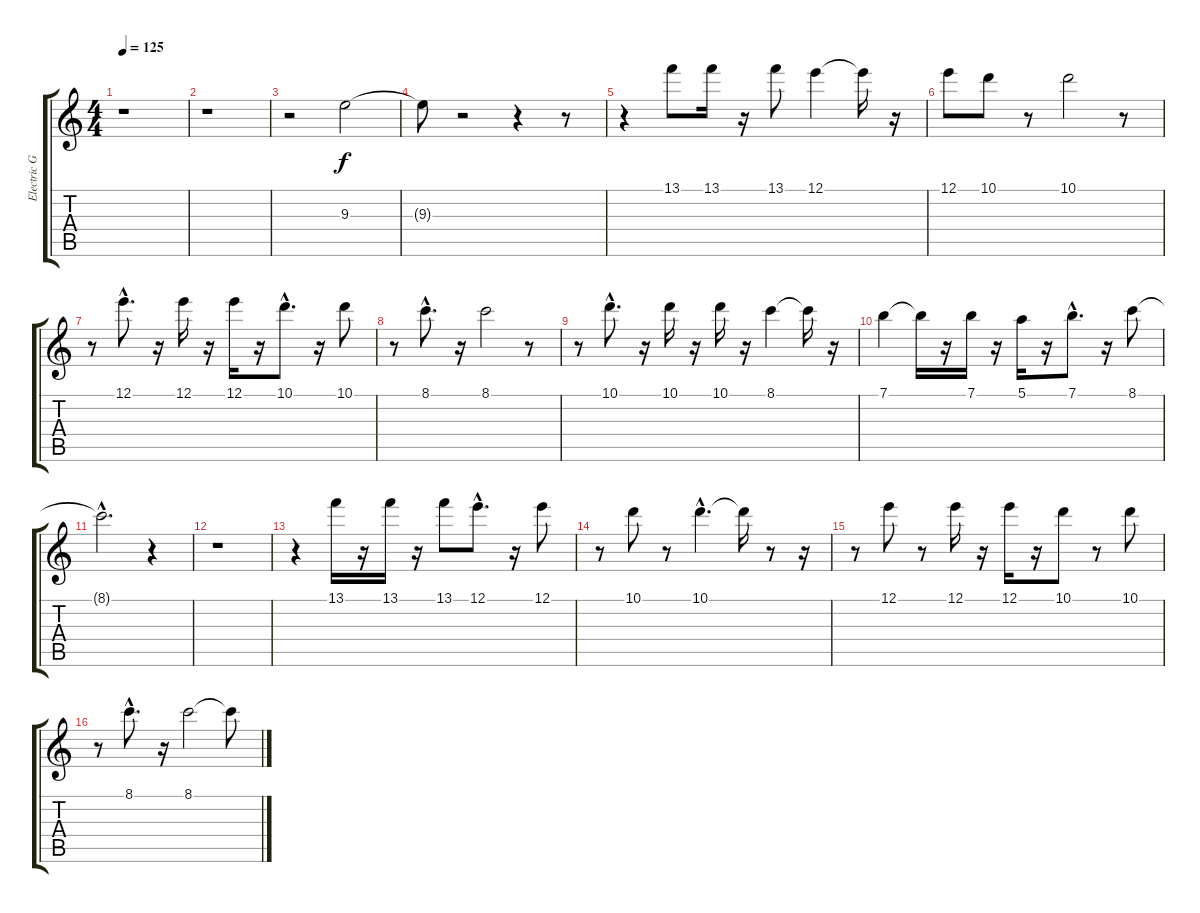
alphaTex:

\track ("Electric Guitar (Jazz)" "Electric G") {instrument electricguitarjazz}
\staff {score tabs}
\tuning (E4 B3 G3 D3 A2 E2) {hide}
\ts (4 4)
\tempo 125
\clef g2
\ks c
r.1{dy f} |
r.1 |
r.2 9.3.2 |
9.3{t}.8 r.2 r.4 r.8 |
r.4 13.1.8 13.1.16 r.16 13.1.8 12.1.4 12.1{t}.16 r.16 |
12.1.8 10.1.8 r.8 10.1.2 r.8 |
r.8 12.1{hac}.8{d} r.16 12.1.16 r.16 12.1.16 r.16 10.1{hac}.8{d} r.16 10.1.8 |
r.8 8.1{hac}.8{d} r.16 8.1.2 r.8 |
r.8 10.1{hac}.8{d} r.16 10.1.16 r.16 10.1.16 r.16 8.1.4 8.1{t}.16 r.16 |
7.1.4 7.1{t}.16 r.16 7.1.16 r.16 5.1.16 r.16 7.1{hac}.8{d} r.16 8.1.8 |
8.1{hac t}.2{d} r.4 |
r.1 |
r.4 13.1.16 r.16 13.1.16 r.16 13.1.8 12.1{hac}.8{d} r.16 12.1.8 |
r.8 10.1.8 r.8 10.1{hac}.4{d} 10.1{t}.16 r.8 r.16 |
r.8 12.1.8 r.8 12.1.16 r.16 12.1.16 r.16 10.1.8 r.8 10.1.8 |
r.8 8.1{hac}.8{d} r.16 8.1.2 8.1{t}.8
